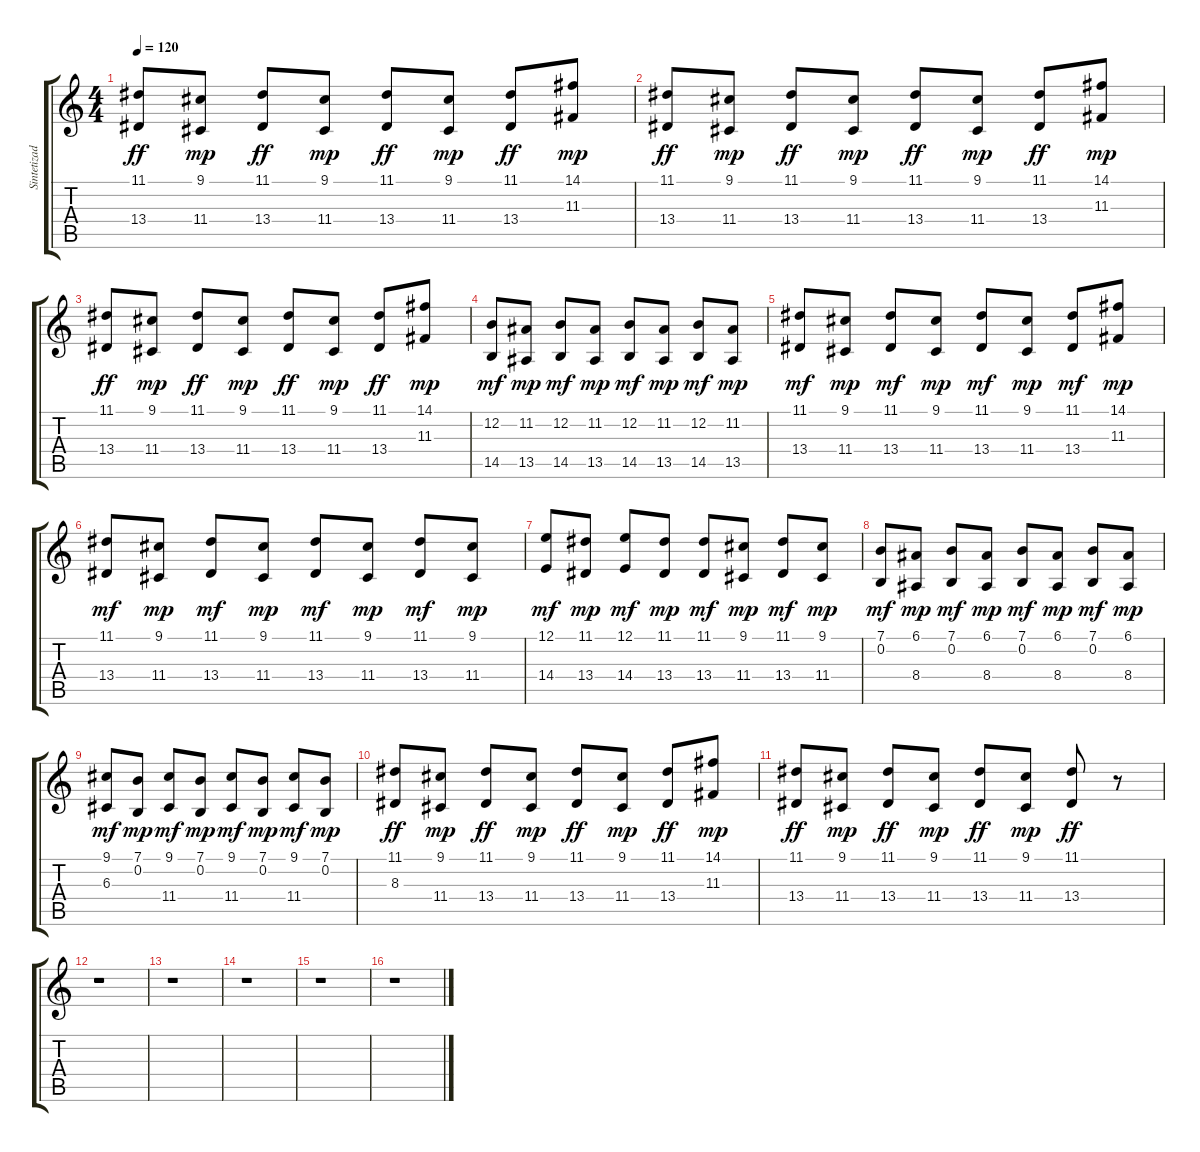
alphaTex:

\track ("Sintetizador" "Sintetizad") {instrument electricpiano2}
\staff {score tabs}
\tuning (E4 B3 G3 D3 A2 E2) {hide}
\ts (4 4)
\tempo 120
\clef g2
\ks c
(11.1 13.4).8{dy ff} (9.1 11.4).8{dy mp} (11.1 13.4).8{dy ff} (9.1 11.4).8{dy mp} (11.1 13.4).8{dy ff} (9.1 11.4).8{dy mp} (11.1 13.4).8{dy ff} (14.1 11.3).8{dy mp} |
(11.1 13.4).8{dy ff} (9.1 11.4).8{dy mp} (11.1 13.4).8{dy ff} (9.1 11.4).8{dy mp} (11.1 13.4).8{dy ff} (9.1 11.4).8{dy mp} (11.1 13.4).8{dy ff} (14.1 11.3).8{dy mp} |
(11.1 13.4).8{dy ff} (9.1 11.4).8{dy mp} (11.1 13.4).8{dy ff} (9.1 11.4).8{dy mp} (11.1 13.4).8{dy ff} (9.1 11.4).8{dy mp} (11.1 13.4).8{dy ff} (14.1 11.3).8{dy mp} |
(12.2 14.5).8{dy mf} (11.2 13.5).8{dy mp} (12.2 14.5).8{dy mf} (11.2 13.5).8{dy mp} (12.2 14.5).8{dy mf} (11.2 13.5).8{dy mp} (12.2 14.5).8{dy mf} (11.2 13.5).8{dy mp} |
(11.1 13.4).8{dy mf} (9.1 11.4).8{dy mp} (11.1 13.4).8{dy mf} (9.1 11.4).8{dy mp} (11.1 13.4).8{dy mf} (9.1 11.4).8{dy mp} (11.1 13.4).8{dy mf} (14.1 11.3).8{dy mp} |
(11.1 13.4).8{dy mf} (9.1 11.4).8{dy mp} (11.1 13.4).8{dy mf} (9.1 11.4).8{dy mp} (11.1 13.4).8{dy mf} (9.1 11.4).8{dy mp} (11.1 13.4).8{dy mf} (9.1 11.4).8{dy mp} |
(12.1 14.4).8{dy mf} (11.1 13.4).8{dy mp} (12.1 14.4).8{dy mf} (11.1 13.4).8{dy mp} (11.1 13.4).8{dy mf} (9.1 11.4).8{dy mp} (11.1 13.4).8{dy mf} (9.1 11.4).8{dy mp} |
(7.1 0.2).8{dy mf} (6.1 8.4).8{dy mp} (7.1 0.2).8{dy mf} (6.1 8.4).8{dy mp} (7.1 0.2).8{dy mf} (6.1 8.4).8{dy mp} (7.1 0.2).8{dy mf} (6.1 8.4).8{dy mp} |
(9.1 6.3).8{dy mf} (7.1 0.2).8{dy mp} (9.1 11.4).8{dy mf} (7.1 0.2).8{dy mp} (9.1 11.4).8{dy mf} (7.1 0.2).8{dy mp} (9.1 11.4).8{dy mf} (7.1 0.2).8{dy mp} |
(11.1 8.3).8{dy ff} (9.1 11.4).8{dy mp} (11.1 13.4).8{dy ff} (9.1 11.4).8{dy mp} (11.1 13.4).8{dy ff} (9.1 11.4).8{dy mp} (11.1 13.4).8{dy ff} (14.1 11.3).8{dy mp} |
(11.1 13.4).8{dy ff} (9.1 11.4).8{dy mp} (11.1 13.4).8{dy ff} (9.1 11.4).8{dy mp} (11.1 13.4).8{dy ff} (9.1 11.4).8{dy mp} (11.1 13.4).8{dy ff} r.8 |
r.1 |
r.1 |
r.1 |
r.1 |
r.1
